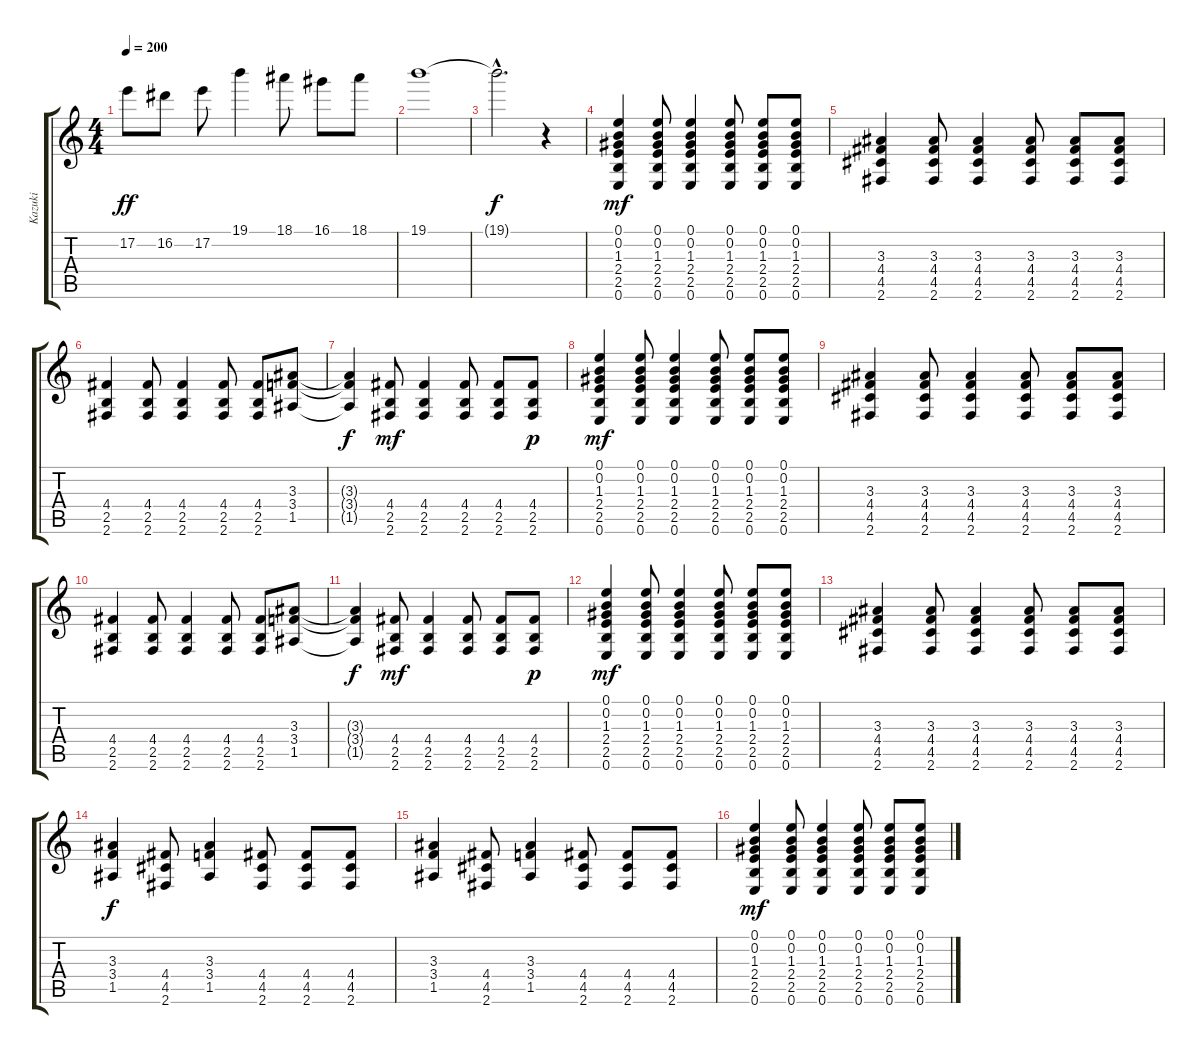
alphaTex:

\track ("Kazuki" "Kazuki") {instrument distortionguitar}
\staff {score tabs}
\tuning (E4 B3 G3 D3 A2 E2) {hide}
\ts (4 4)
\tempo 200
\clef g2
\ks c
17.2.8{dy ff} 16.2.8 17.2.8 19.1.4 18.1.8 16.1.8 18.1.8 |
19.1.1 |
19.1{hac t}.2{d dy f} r.4 |
(0.1 0.2 1.3 2.4 2.5 0.6).4{dy mf} (0.1 0.2 1.3 2.4 2.5 0.6).8 (0.1 0.2 1.3 2.4 2.5 0.6).4 (0.1 0.2 1.3 2.4 2.5 0.6).8 (0.1 0.2 1.3 2.4 2.5 0.6).8 (0.1 0.2 1.3 2.4 2.5 0.6).8 |
(3.3 4.4 4.5 2.6).4 (3.3 4.4 4.5 2.6).8 (3.3 4.4 4.5 2.6).4 (3.3 4.4 4.5 2.6).8 (3.3 4.4 4.5 2.6).8 (3.3 4.4 4.5 2.6).8 |
(4.4 2.5 2.6).4 (4.4 2.5 2.6).8 (4.4 2.5 2.6).4 (4.4 2.5 2.6).8 (4.4 2.5 2.6).8 (3.3 3.4 1.5).8 |
(3.3{t} 3.4{t} 1.5{t}).4{dy f} (4.4 2.5 2.6).8{dy mf} (4.4 2.5 2.6).4 (4.4 2.5 2.6).8 (4.4 2.5 2.6).8 (4.4 2.5 2.6).8{dy p} |
(0.1 0.2 1.3 2.4 2.5 0.6).4{dy mf} (0.1 0.2 1.3 2.4 2.5 0.6).8 (0.1 0.2 1.3 2.4 2.5 0.6).4 (0.1 0.2 1.3 2.4 2.5 0.6).8 (0.1 0.2 1.3 2.4 2.5 0.6).8 (0.1 0.2 1.3 2.4 2.5 0.6).8 |
(3.3 4.4 4.5 2.6).4 (3.3 4.4 4.5 2.6).8 (3.3 4.4 4.5 2.6).4 (3.3 4.4 4.5 2.6).8 (3.3 4.4 4.5 2.6).8 (3.3 4.4 4.5 2.6).8 |
(4.4 2.5 2.6).4 (4.4 2.5 2.6).8 (4.4 2.5 2.6).4 (4.4 2.5 2.6).8 (4.4 2.5 2.6).8 (3.3 3.4 1.5).8 |
(3.3{t} 3.4{t} 1.5{t}).4{dy f} (4.4 2.5 2.6).8{dy mf} (4.4 2.5 2.6).4 (4.4 2.5 2.6).8 (4.4 2.5 2.6).8 (4.4 2.5 2.6).8{dy p} |
(0.1 0.2 1.3 2.4 2.5 0.6).4{dy mf} (0.1 0.2 1.3 2.4 2.5 0.6).8 (0.1 0.2 1.3 2.4 2.5 0.6).4 (0.1 0.2 1.3 2.4 2.5 0.6).8 (0.1 0.2 1.3 2.4 2.5 0.6).8 (0.1 0.2 1.3 2.4 2.5 0.6).8 |
(3.3 4.4 4.5 2.6).4 (3.3 4.4 4.5 2.6).8 (3.3 4.4 4.5 2.6).4 (3.3 4.4 4.5 2.6).8 (3.3 4.4 4.5 2.6).8 (3.3 4.4 4.5 2.6).8 |
(3.3 3.4 1.5).4{dy f} (4.4 4.5 2.6).8 (3.3 3.4 1.5).4 (4.4 4.5 2.6).8 (4.4 4.5 2.6).8 (4.4 4.5 2.6).8 |
(3.3 3.4 1.5).4 (4.4 4.5 2.6).8 (3.3 3.4 1.5).4 (4.4 4.5 2.6).8 (4.4 4.5 2.6).8 (4.4 4.5 2.6).8 |
(0.1 0.2 1.3 2.4 2.5 0.6).4{dy mf} (0.1 0.2 1.3 2.4 2.5 0.6).8 (0.1 0.2 1.3 2.4 2.5 0.6).4 (0.1 0.2 1.3 2.4 2.5 0.6).8 (0.1 0.2 1.3 2.4 2.5 0.6).8 (0.1 0.2 1.3 2.4 2.5 0.6).8
